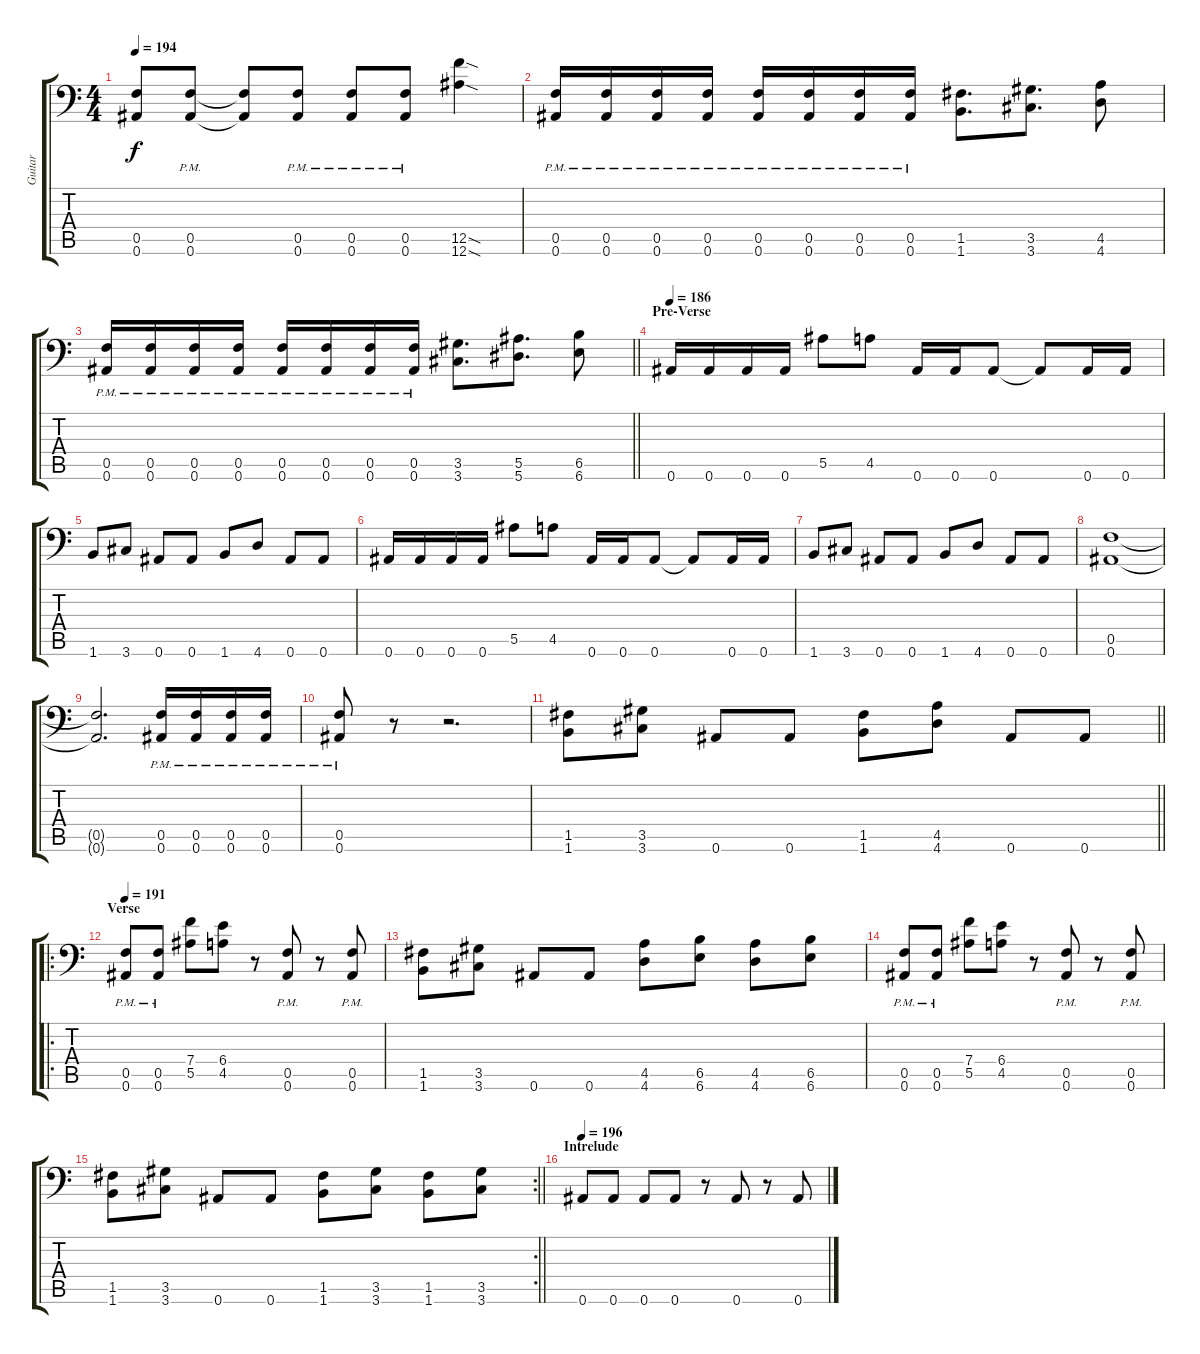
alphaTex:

\track ("Guitar" "Guitar") {instrument distortionguitar}
\staff {score tabs}
\tuning (C4 G3 Eb3 Bb2 F2 Bb1) {hide}
\ts (4 4)
\tempo 194
\clef f4
\ks c
(0.5{t} 0.6{t}).8{dy f} (0.5{pm} 0.6{pm}).8 (0.5{t} 0.6{t}).8 (0.5{pm} 0.6{pm}).8 (0.5{pm} 0.6{pm}).8 (0.5{pm} 0.6{pm}).8 (12.5{sod} 12.6{sod}).4 |
(0.5{pm} 0.6{pm}).16 (0.5{pm} 0.6{pm}).16 (0.5{pm} 0.6{pm}).16 (0.5{pm} 0.6{pm}).16 (0.5{pm} 0.6{pm}).16 (0.5{pm} 0.6{pm}).16 (0.5{pm} 0.6{pm}).16 (0.5{pm} 0.6{pm}).16 (1.5 1.6).8{d} (3.5 3.6).8{d} (4.5 4.6).8 |
\barLineRight lightlight
(0.5{pm} 0.6{pm}).16 (0.5{pm} 0.6{pm}).16 (0.5{pm} 0.6{pm}).16 (0.5{pm} 0.6{pm}).16 (0.5{pm} 0.6{pm}).16 (0.5{pm} 0.6{pm}).16 (0.5{pm} 0.6{pm}).16 (0.5{pm} 0.6{pm}).16 (3.5 3.6).8{d} (5.5 5.6).8{d} (6.5 6.6).8 |
\section ("" "Pre-Verse")
\tempo 186
0.6.16 0.6.16 0.6.16 0.6.16 5.5.8 4.5.8 0.6.16 0.6.16 0.6.8 0.6{t}.8 0.6.16 0.6.16 |
1.6.8 3.6.8 0.6.8 0.6.8 1.6.8 4.6.8 0.6.8 0.6.8 |
0.6.16 0.6.16 0.6.16 0.6.16 5.5.8 4.5.8 0.6.16 0.6.16 0.6.8 0.6{t}.8 0.6.16 0.6.16 |
1.6.8 3.6.8 0.6.8 0.6.8 1.6.8 4.6.8 0.6.8 0.6.8 |
(0.5 0.6).1 |
(0.5{t} 0.6{t}).2{d} (0.5{pm} 0.6{pm}).16 (0.5{pm} 0.6{pm}).16 (0.5{pm} 0.6{pm}).16 (0.5{pm} 0.6{pm}).16 |
(0.5{pm} 0.6{pm}).8 r.8 r.2{d} |
\barLineRight lightlight
(1.5 1.6).8 (3.5 3.6).8 0.6.8 0.6.8 (1.5 1.6).8 (4.5 4.6).8 0.6.8 0.6.8 |
\ro
\section ("" "Verse")
\tempo 191
(0.5{pm} 0.6{pm}).8 (0.5{pm} 0.6{pm}).8 (7.4 5.5).8 (6.4 4.5).8 r.8 (0.5{pm} 0.6{pm}).8 r.8 (0.5{pm} 0.6{pm}).8 |
(1.5 1.6).8 (3.5 3.6).8 0.6.8 0.6.8 (4.5 4.6).8 (6.5 6.6).8 (4.5 4.6).8 (6.5 6.6).8 |
(0.5{pm} 0.6{pm}).8 (0.5{pm} 0.6{pm}).8 (7.4 5.5).8 (6.4 4.5).8 r.8 (0.5{pm} 0.6{pm}).8 r.8 (0.5{pm} 0.6{pm}).8 |
\rc 2
\barLineRight lightlight
(1.5 1.6).8 (3.5 3.6).8 0.6.8 0.6.8 (1.5 1.6).8 (3.5 3.6).8 (1.5 1.6).8 (3.5 3.6).8 |
\section ("" "Intrelude")
\tempo 196
0.6.8{volume 8 instrument overdrivenguitar} 0.6.8 0.6.8 0.6.8 r.8 0.6.8 r.8 0.6.8
